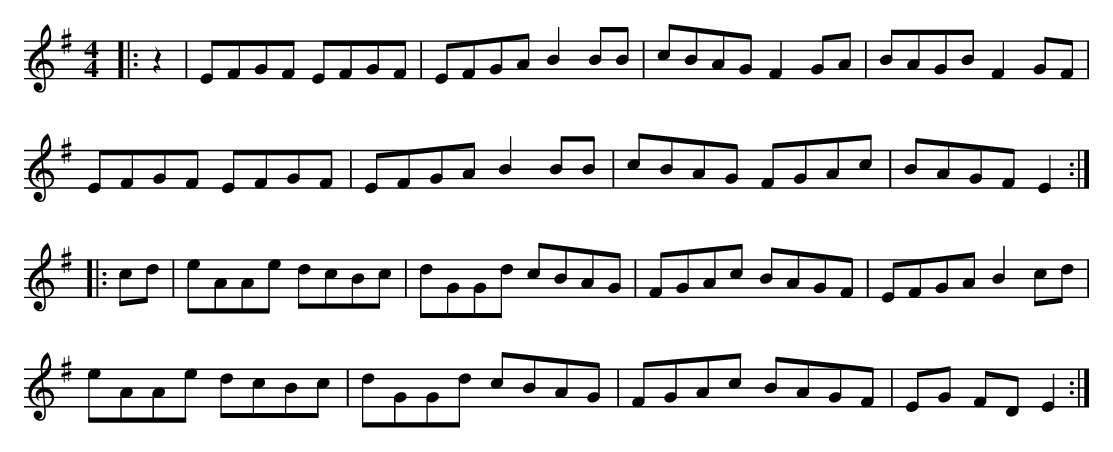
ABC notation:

X:1
M:4/4
K:Emin
|:z2|EFGF EFGF|EFGA B2BB|cBAG F2GA|BAGB F2 GF|
EFGF EFGF|EFGA B2BB|cBAG FGAc|BAGF E2:|
|:cd|eAAe dcBc|dGGd cBAG|FGAc BAGF|EFGA B2cd|
eAAe dcBc|dGGd cBAG|FGAc BAGF|EG FD E2:|
